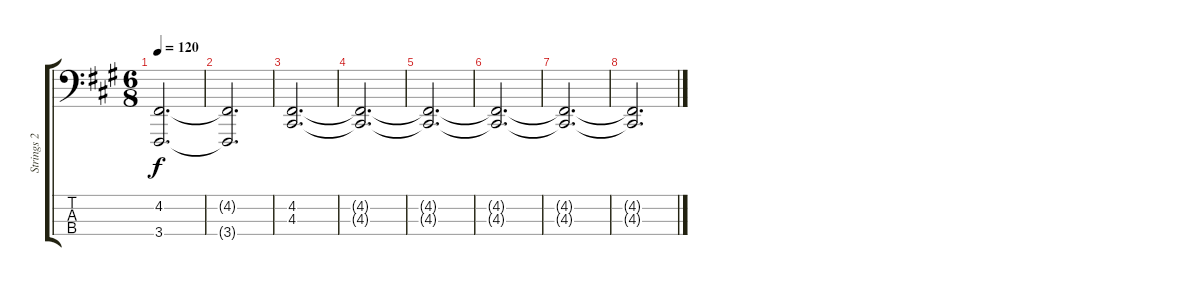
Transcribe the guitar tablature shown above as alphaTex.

\track ("Strings 2" "Strings 2") {instrument stringensemble2}
\staff {score tabs}
\tuning (G2 D2 A1 Eb1) {hide}
\ts (6 8)
\tempo 120
\clef f4
\ks a
(4.2{t} 3.4{t}).2{d dy f} |
(4.2{t} 3.4{t}).2{d} |
(4.2 4.3).2{d} |
(4.2{t} 4.3{t}).2{d} |
(4.2{t} 4.3{t}).2{d} |
(4.2{t} 4.3{t}).2{d} |
(4.2{t} 4.3{t}).2{d} |
(4.2{t} 4.3{t}).2{d}
